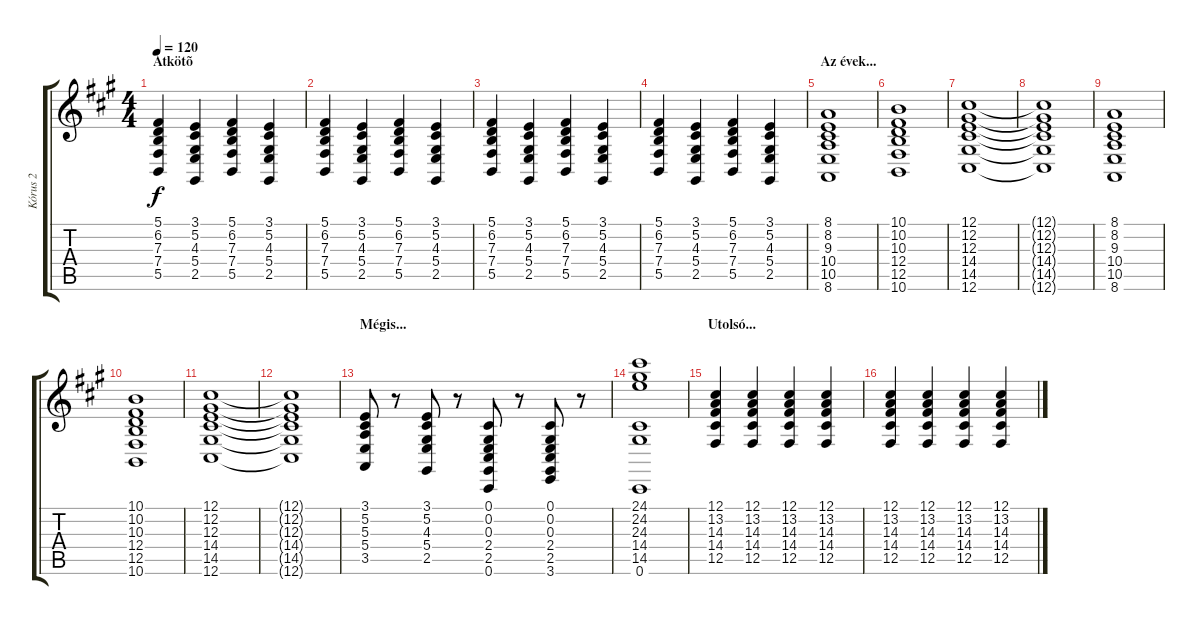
\track ("Kórus 2" "Kórus 2") {instrument stringensemble2}
\staff {score tabs}
\tuning (Db4 Ab3 E3 B2 Gb2 Db2) {hide}
\ts (4 4)
\section ("" "Átkötõ")
\tempo 120
\clef g2
\ks a
(5.1 6.2 7.3 7.4 5.5).4{dy f} (3.1 5.2 4.3 5.4 2.5).4 (5.1 6.2 7.3 7.4 5.5).4 (3.1 5.2 4.3 5.4 2.5).4 |
(5.1 6.2 7.3 7.4 5.5).4 (3.1 5.2 4.3 5.4 2.5).4 (5.1 6.2 7.3 7.4 5.5).4 (3.1 5.2 4.3 5.4 2.5).4 |
(5.1 6.2 7.3 7.4 5.5).4 (3.1 5.2 4.3 5.4 2.5).4 (5.1 6.2 7.3 7.4 5.5).4 (3.1 5.2 4.3 5.4 2.5).4 |
(5.1 6.2 7.3 7.4 5.5).4 (3.1 5.2 4.3 5.4 2.5).4 (5.1 6.2 7.3 7.4 5.5).4 (3.1 5.2 4.3 5.4 2.5).4 |
\section ("" "Az évek...")
(8.1 8.2 9.3 10.4 10.5 8.6).1 |
(10.1 10.2 10.3 12.4 12.5 10.6).1 |
(12.1 12.2 12.3 14.4 14.5 12.6).1 |
(12.1{t} 12.2{t} 12.3{t} 14.4{t} 14.5{t} 12.6{t}).1 |
(8.1 8.2 9.3 10.4 10.5 8.6).1 |
(10.1 10.2 10.3 12.4 12.5 10.6).1 |
(12.1 12.2 12.3 14.4 14.5 12.6).1 |
(12.1{t} 12.2{t} 12.3{t} 14.4{t} 14.5{t} 12.6{t}).1 |
\section ("" "Mégis...")
(3.1 5.2 5.3 5.4 3.5).8 r.8 (3.1 5.2 4.3 5.4 2.5).8 r.8 (0.1 0.2 0.3 2.4 2.5 0.6).8 r.8 (0.1 0.2 0.3 2.4 2.5 3.6).8 r.8 |
(24.1 24.2 24.3 14.4 14.5 0.6).1 |
\section ("" "Utolsó...")
(12.1 13.2 14.3 14.4 12.5).4 (12.1 13.2 14.3 14.4 12.5).4 (12.1 13.2 14.3 14.4 12.5).4 (12.1 13.2 14.3 14.4 12.5).4 |
(12.1 13.2 14.3 14.4 12.5).4 (12.1 13.2 14.3 14.4 12.5).4 (12.1 13.2 14.3 14.4 12.5).4 (12.1 13.2 14.3 14.4 12.5).4
